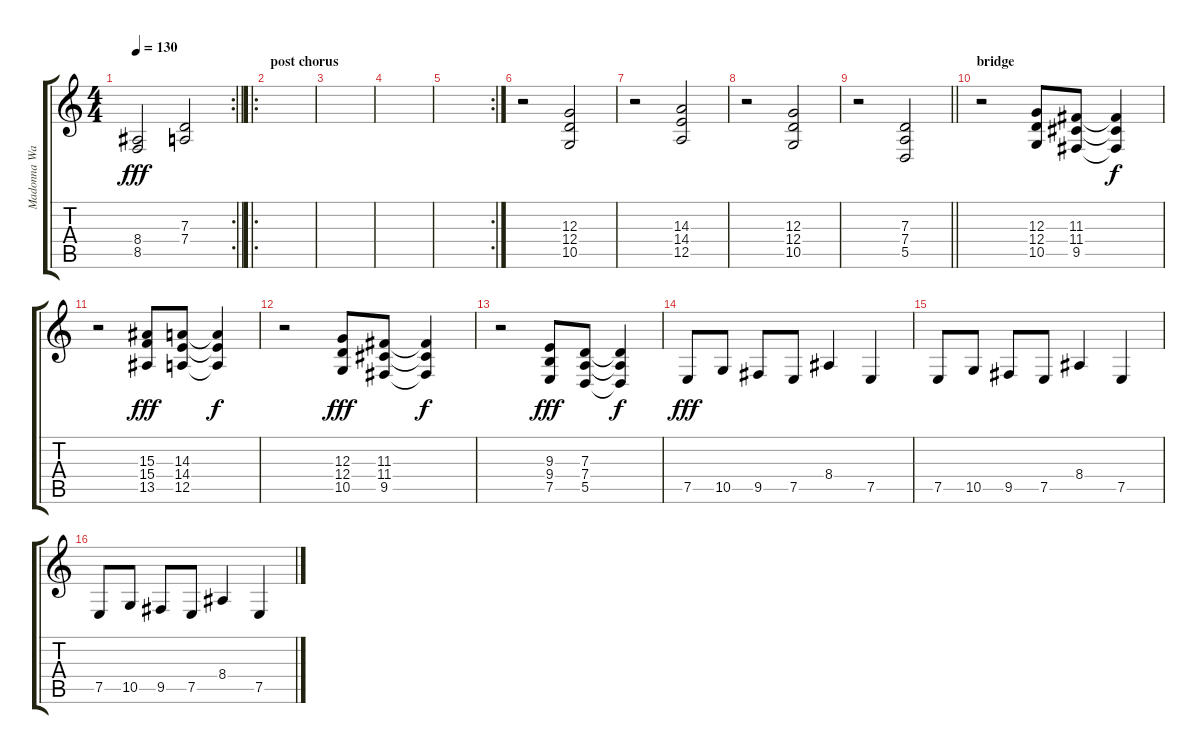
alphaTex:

\track ("Madonna Wayne Gacy" "Madonna Wa") {instrument rockorgan}
\staff {score tabs}
\tuning (E4 B3 G3 D3 A2 E2) {hide}
\rc 2
\ts (4 4)
\tempo 130
\clef g2
\barLineRight lightlight
\ks c
(8.4 8.5).2{dy fff} (7.3 7.4).2 |
\ro
\section ("" "post chorus")
|
|
|
\rc 2
|
r.2 (12.3 12.4 10.5).2 |
r.2 (14.3 14.4 12.5).2 |
r.2 (12.3 12.4 10.5).2 |
\barLineRight lightlight
r.2 (7.3 7.4 5.5).2 |
\section ("" "bridge")
r.2 (12.3 12.4 10.5).8 (11.3 11.4 9.5).8 (11.3{t} 11.4{t} 9.5{t}).4{dy f} |
r.2 (15.3 15.4 13.5).8{dy fff} (14.3 14.4 12.5).8 (14.3{t} 14.4{t} 12.5{t}).4{dy f} |
r.2 (12.3 12.4 10.5).8{dy fff} (11.3 11.4 9.5).8 (11.3{t} 11.4{t} 9.5{t}).4{dy f} |
r.2 (9.3 9.4 7.5).8{dy fff} (7.3 7.4 5.5).8 (7.3{t} 7.4{t} 5.5{t}).4{dy f} |
7.5.8{dy fff} 10.5.8 9.5.8 7.5.8 8.4.4 7.5.4 |
7.5.8 10.5.8 9.5.8 7.5.8 8.4.4 7.5.4 |
7.5.8 10.5.8 9.5.8 7.5.8 8.4.4 7.5.4
